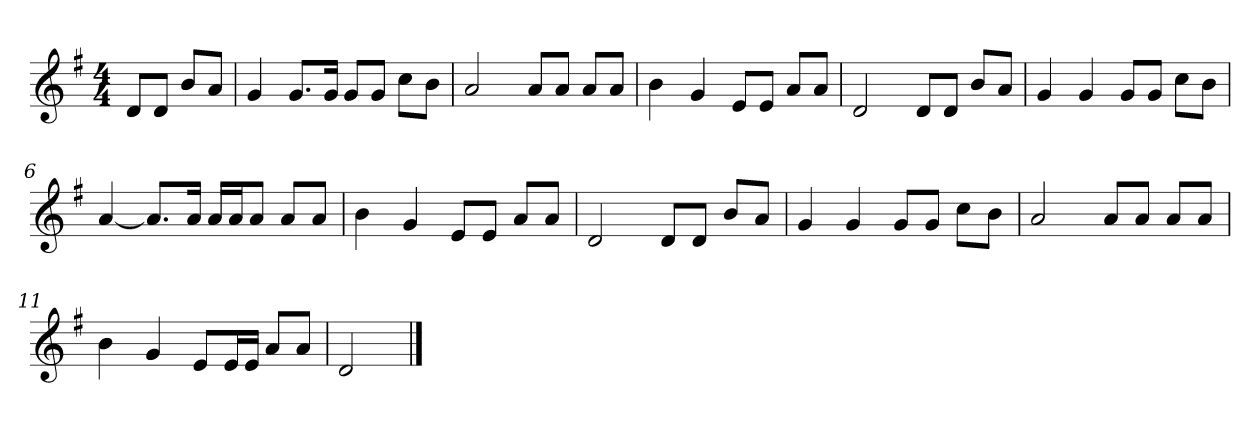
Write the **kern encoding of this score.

**kern
*part1
*staff1
*k[f#]
*M4/4
*MM120
=
8dL
8dJ
8bL
8aJ
=1
4g
8.gL
16gJk
8gL
8gJ
8ccL
8bJ
=2
2a
8aL
8aJ
8aL
8aJ
=3
4b
4g
8eL
8eJ
8aL
8aJ
=4
2d
8dL
8dJ
8bL
8aJ
=5
4g
4g
8gL
8gJ
8ccL
8bJ
=6
[4a
8.aL]
16aJk
16aLL
16aJ
8aJ
8aL
8aJ
=7
4b
4g
8eL
8eJ
8aL
8aJ
=8
2d
8dL
8dJ
8bL
8aJ
=9
4g
4g
8gL
8gJ
8ccL
8bJ
=10
2a
8aL
8aJ
8aL
8aJ
=11
4b
4g
8eL
16eL
16eJJ
8aL
8aJ
=12
2d
==
*-
